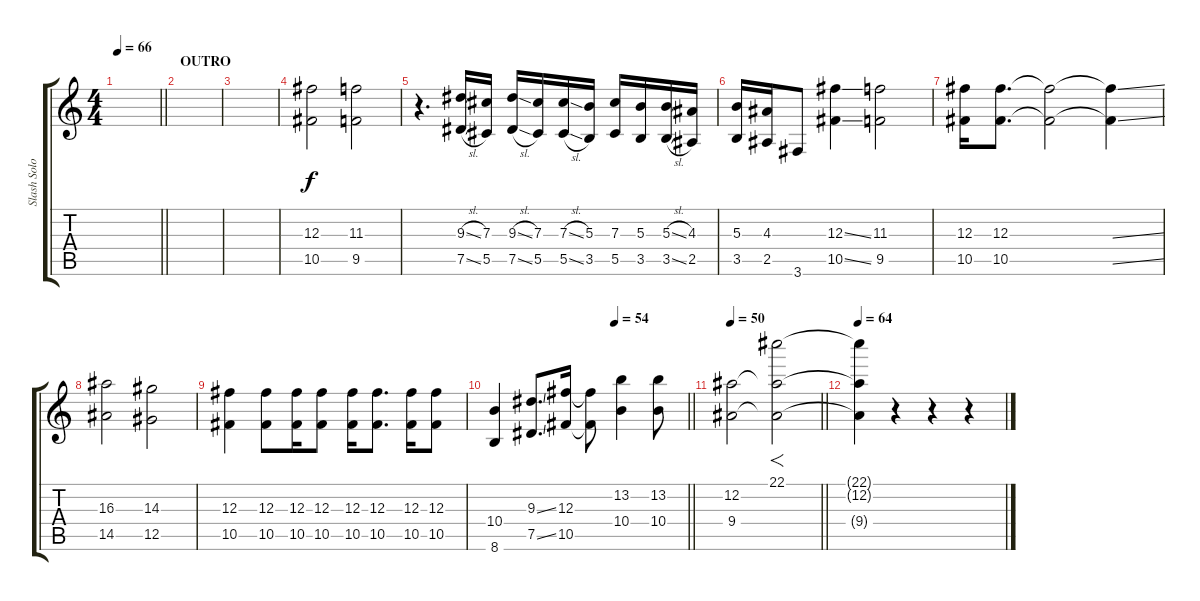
\track ("Slash Solo" "Slash Solo") {instrument distortionguitar}
\staff {score tabs}
\tuning (Eb4 Bb3 Gb3 Db3 Ab2 Eb2) {hide}
\ts (4 4)
\tempo 66
\clef g2
\barLineRight lightlight
\ks c
|
\section ("" "OUTRO")
|
|
(12.3 10.5).2 (11.3 9.5).2 |
r.4{d} (9.3{sl} 7.5{sl}).16 (7.3 5.5).16 (9.3{sl} 7.5{sl}).16 (7.3 5.5).16 (7.3{sl} 5.5{sl}).16 (5.3 3.5).16 (7.3 5.5).16 (5.3 3.5).16 (5.3{sl} 3.5{sl}).16 (4.3 2.5).16 |
(5.3 3.5).16 (4.3 2.5).16 3.6.8 (12.3{ss} 10.5{ss}).4 (11.3 9.5).2 |
(12.3 10.5).16 (12.3 10.5).8{d} (12.3{t} 10.5{t}).2 (12.3{ss t} 10.5{ss t}).4 |
(16.3 14.5).2 (14.3 12.5).2 |
(12.3 10.5).4 (12.3 10.5).8 (12.3 10.5).16 (12.3 10.5).8 (12.3 10.5).16 (12.3 10.5).8{d} (12.3 10.5).16 (12.3 10.5).8 |
\tempo (54 0.625)
\barLineRight lightlight
(10.4 8.6).4 (9.3{ss} 7.5{ss}).8{d} (12.3 10.5).16 (12.3{t} 10.5{t}).8 (13.2 10.4).4 (13.2 10.4).8 |
\tempo 50
\barLineRight lightlight
(12.2 9.4).2 (22.1 12.2{t} 9.4{t}).2{f} |
\tempo 64
(22.1{t} 12.2{t} 9.4{t}).4 r.4 r.4 r.4
